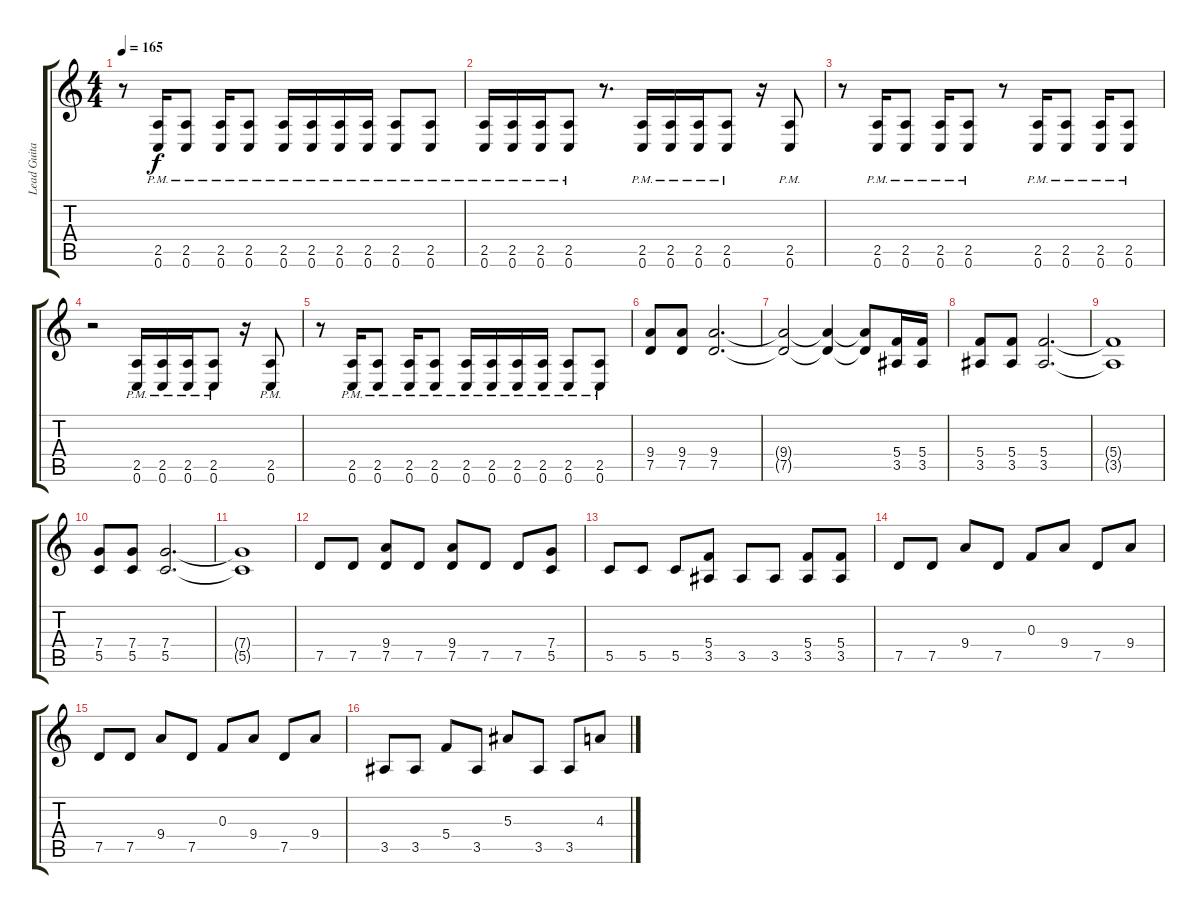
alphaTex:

\track ("Lead Guitar" "Lead Guita") {instrument overdrivenguitar}
\staff {score tabs}
\tuning (D4 A3 F3 C3 G2 C2) {hide}
\ts (4 4)
\tempo 165
\clef g2
\ks c
r.8{dy f} (2.5{pm} 0.6{pm}).16 (2.5{pm} 0.6{pm}).8 (2.5{pm} 0.6{pm}).16 (2.5{pm} 0.6{pm}).8 (2.5{pm} 0.6{pm}).16 (2.5{pm} 0.6{pm}).16 (2.5{pm} 0.6{pm}).16 (2.5{pm} 0.6{pm}).16 (2.5{pm} 0.6{pm}).8 (2.5{pm} 0.6{pm}).8 |
(2.5{pm} 0.6{pm}).16 (2.5{pm} 0.6{pm}).16 (2.5{pm} 0.6{pm}).16 (2.5{pm} 0.6{pm}).8 r.8{d} (2.5{pm} 0.6{pm}).16 (2.5{pm} 0.6{pm}).16 (2.5{pm} 0.6{pm}).16 (2.5{pm} 0.6{pm}).8 r.16 (2.5{pm} 0.6{pm}).8 |
r.8 (2.5{pm} 0.6{pm}).16 (2.5{pm} 0.6{pm}).8 (2.5{pm} 0.6{pm}).16 (2.5{pm} 0.6{pm}).8 r.8 (2.5{pm} 0.6{pm}).16 (2.5{pm} 0.6{pm}).8 (2.5{pm} 0.6{pm}).16 (2.5{pm} 0.6{pm}).8 |
r.2 (2.5{pm} 0.6{pm}).16 (2.5{pm} 0.6{pm}).16 (2.5{pm} 0.6{pm}).16 (2.5{pm} 0.6{pm}).8 r.16 (2.5{pm} 0.6{pm}).8 |
r.8 (2.5{pm} 0.6{pm}).16 (2.5{pm} 0.6{pm}).8 (2.5{pm} 0.6{pm}).16 (2.5{pm} 0.6{pm}).8 (2.5{pm} 0.6{pm}).16 (2.5{pm} 0.6{pm}).16 (2.5{pm} 0.6{pm}).16 (2.5{pm} 0.6{pm}).16 (2.5{pm} 0.6{pm}).8 (2.5{pm} 0.6{pm}).8 |
(9.4 7.5).8 (9.4 7.5).8 (9.4 7.5).2{d} |
(9.4{t} 7.5{t}).2 (9.4{t} 7.5{t}).4 (9.4{t} 7.5{t}).8 (5.4 3.5).16 (5.4 3.5).16 |
(5.4 3.5).8 (5.4 3.5).8 (5.4 3.5).2{d} |
(5.4{t} 3.5{t}).1 |
(7.4 5.5).8 (7.4 5.5).8 (7.4 5.5).2{d} |
(7.4{t} 5.5{t}).1 |
7.5.8 7.5.8 (9.4 7.5).8 7.5.8 (9.4 7.5).8 7.5.8 7.5.8 (7.4 5.5).8 |
5.5.8 5.5.8 5.5.8 (5.4 3.5).8 3.5.8 3.5.8 (5.4 3.5).8 (5.4 3.5).8 |
7.5.8 7.5.8 9.4.8 7.5.8 0.3.8 9.4.8 7.5.8 9.4.8 |
7.5.8 7.5.8 9.4.8 7.5.8 0.3.8 9.4.8 7.5.8 9.4.8 |
3.5.8 3.5.8 5.4.8 3.5.8 5.3.8 3.5.8 3.5.8 4.3.8
